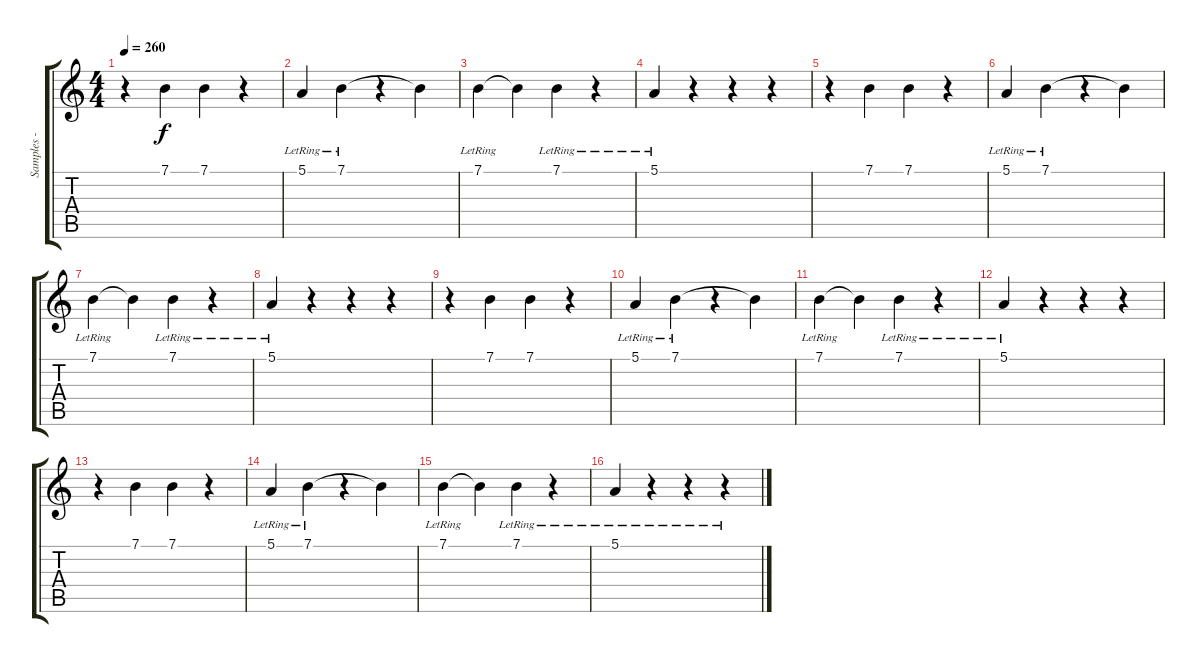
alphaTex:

\track ("Samples - Re'a Mochiach" "Samples - ") {instrument choiraahs}
\staff {score tabs}
\tuning (E4 B3 G3 D3 A2 E2) {hide}
\ts (4 4)
\tempo 260
\clef g2
\ks c
r.4{dy f} 7.1.4 7.1.4 r.4 |
5.1{lr}.4 7.1{lr}.4 r.4 7.1{t}.4 |
7.1{lr}.4 7.1{t}.4 7.1{lr}.4 r.4 |
5.1{lr}.4 r.4 r.4 r.4 |
r.4 7.1.4 7.1.4 r.4 |
5.1{lr}.4 7.1{lr}.4 r.4 7.1{t}.4 |
7.1{lr}.4 7.1{t}.4 7.1{lr}.4 r.4 |
5.1{lr}.4 r.4 r.4 r.4 |
r.4 7.1.4 7.1.4 r.4 |
5.1{lr}.4 7.1{lr}.4 r.4 7.1{t}.4 |
7.1{lr}.4 7.1{t}.4 7.1{lr}.4 r.4 |
5.1{lr}.4 r.4 r.4 r.4 |
r.4 7.1.4 7.1.4 r.4 |
5.1{lr}.4 7.1{lr}.4 r.4 7.1{t}.4 |
7.1{lr}.4 7.1{t}.4 7.1{lr}.4 r.4 |
5.1{lr}.4 r.4 r.4 r.4
